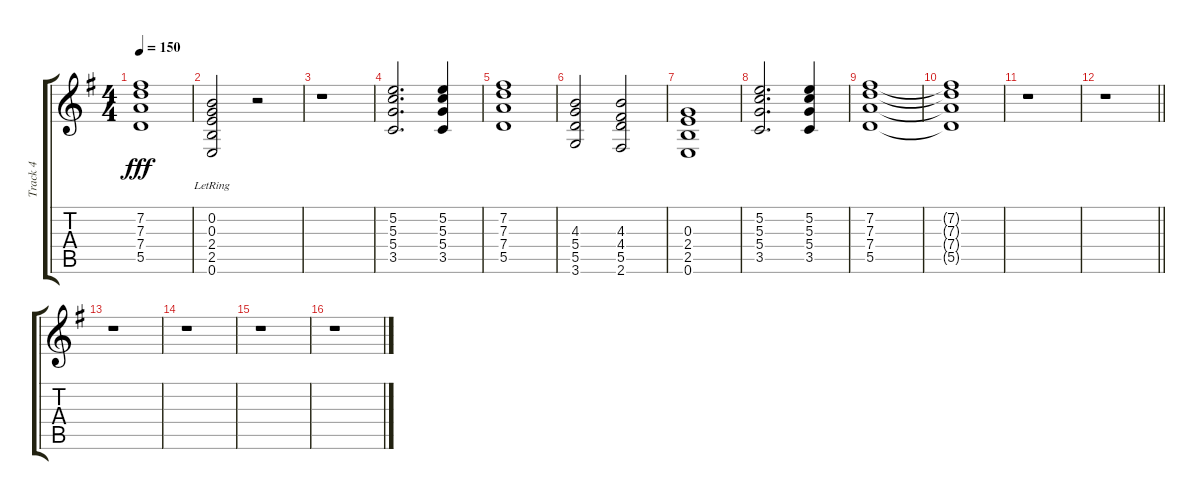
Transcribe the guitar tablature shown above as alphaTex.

\track ("Track 4" "Track 4") {instrument electricguitarclean}
\staff {score tabs}
\tuning (E4 B3 G3 D3 A2 E2) {hide}
\ts (4 4)
\tempo 150
\clef g2
\ks g
(7.2 7.3 7.4 5.5).1{dy fff} |
(0.2{lr} 0.3{lr} 2.4{lr} 2.5{lr} 0.6{lr}).2 r.2 |
r.1 |
(5.2 5.3 5.4 3.5).2{d} (5.2 5.3 5.4 3.5).4 |
(7.2 7.3 7.4 5.5).1 |
(4.3 5.4 5.5 3.6).2 (4.3 4.4 5.5 2.6).2 |
(0.3 2.4 2.5 0.6).1 |
(5.2 5.3 5.4 3.5).2{d} (5.2 5.3 5.4 3.5).4 |
(7.2 7.3 7.4 5.5).1 |
(7.2{t} 7.3{t} 7.4{t} 5.5{t}).1 |
r.1 |
\barLineRight lightlight
r.1 |
r.1 |
r.1 |
r.1 |
r.1
